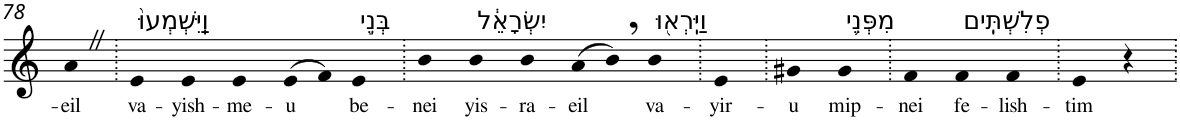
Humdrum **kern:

**kern	**text
*part1	*part1
*staff1	*staff1
*I"Piano	*
*I'Pno	*
!!LO:PB:g=z
*clefG2	*
*k[]	*
=78	=78
!	!LO:LY:b
4aZ	-eil
=79.	=79.
!LO:TX:a:t=וַֽיִּשְׁמְעוּ֙	!
!	!LO:LY:b
4e	va-
!	!LO:LY:b
4e	-yish-
!	!LO:LY:b
4e	-me-
!	!LO:LY:b
(>8e	-u
8f)	.
!LO:TX:a:t=בְּנֵ֣י	!
!	!LO:LY:b
4e	be-
=80.	=80.
!	!LO:LY:b
4b	-nei
!LO:TX:a:t=יִשְׂרָאֵ֔ל	!
!	!LO:LY:b
4b	yis-
!	!LO:LY:b
4b	-ra-
!	!LO:LY:b
(>8a	-eil
8b,)	.
!LO:TX:a:t=וַיִּֽרְא֖וּ	!
!	!LO:LY:b
4b	va-
=81.	=81.
!	!LO:LY:b
4e	-yir-
=82.	=82.
!	!LO:LY:b
4g#X	-u
!LO:TX:a:t=מִפְּנֵ֥י	!
!	!LO:LY:b
4g#	mip-
=83.	=83.
!	!LO:LY:b
4f	-nei
!LO:TX:a:t=פְלִשְׁתִּֽים	!
!	!LO:LY:b
4f	fe-
!	!LO:LY:b
4f	-lish-
=84.	=84.
!	!LO:LY:b
4e	-tim
4r	.
=.	=.
*-	*-
